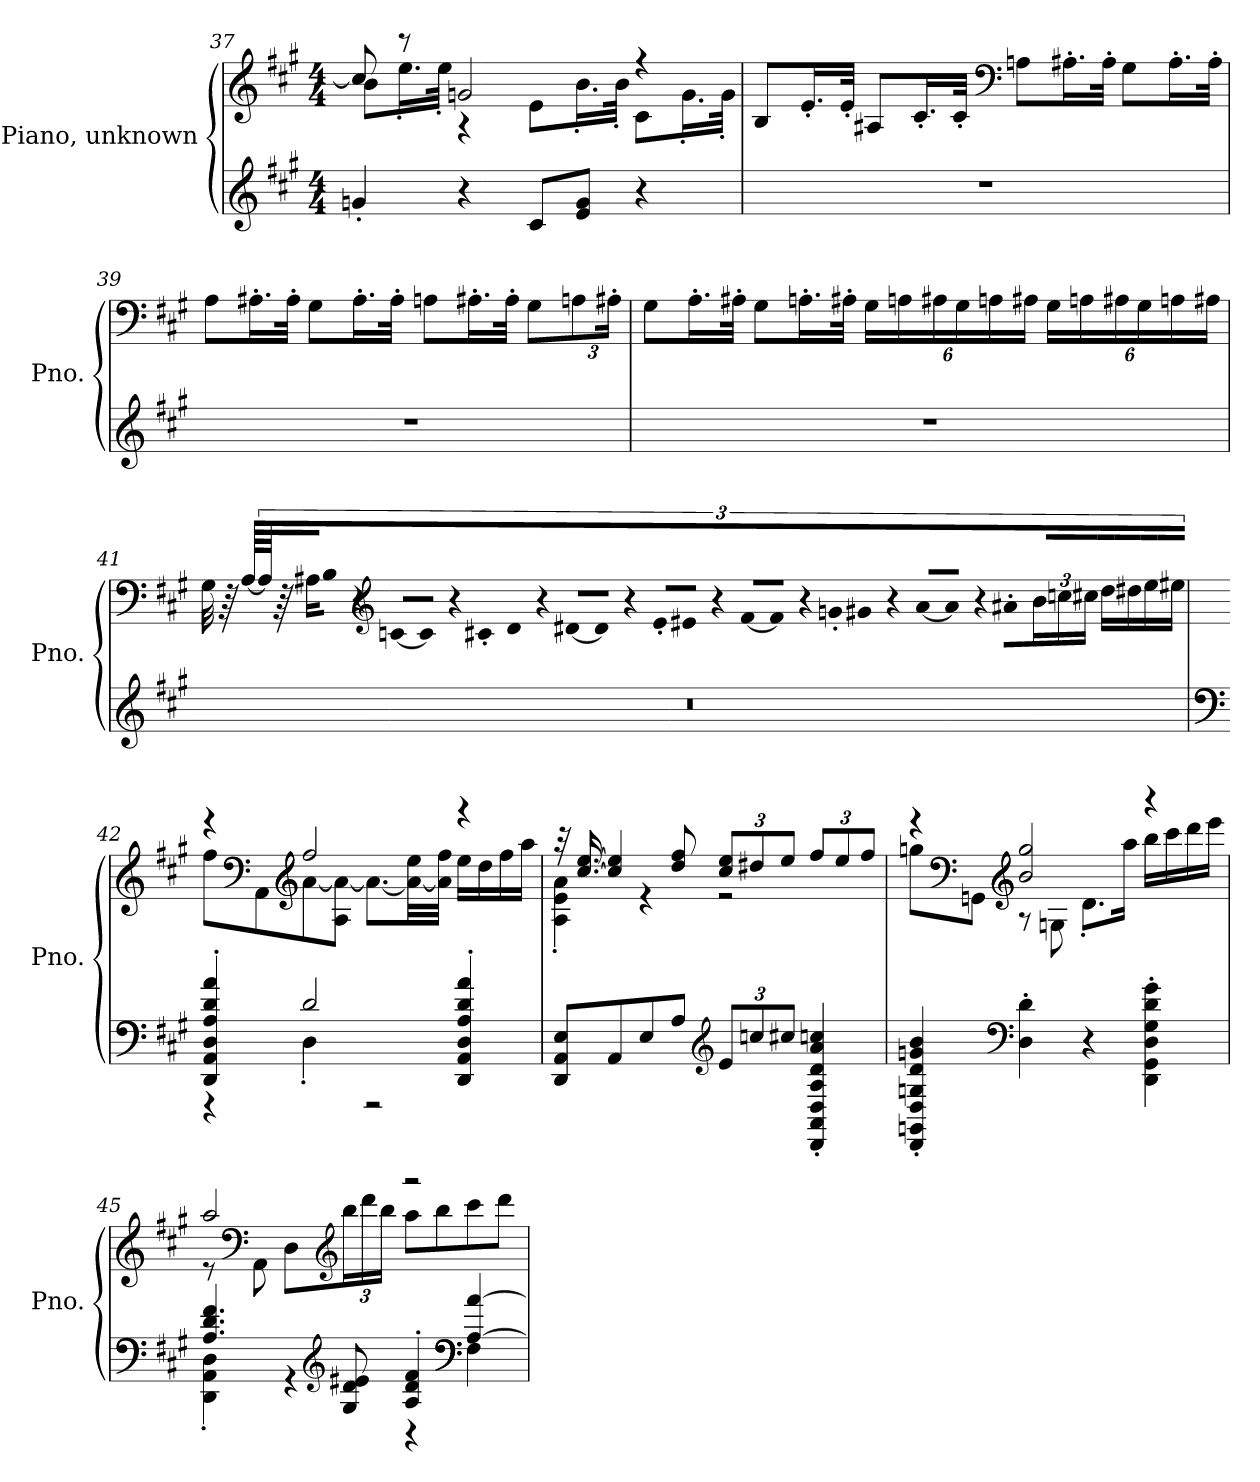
**kern	**kern
*part1	*part1
*staff2	*staff1
*I"Piano, unknown	*
*I'Pno.	*
*clefG2	*clefG2
*k[f#c#g#]	*k[f#c#g#]
*M4/4	*M4/4
=37	=37
*	*^
4gn'/	8cc#/]	8b\L
.	8r	16.ee'\L
.	.	32ee'\JJk
4r	2gn/	4r
8c#/L	.	8e\L
8e/ 8g/J	.	16.b'\L
.	.	32b'\JJk
4r	4r	8c#\L
.	.	16.g'\L
.	.	32g'\JJk
*	*v	*v
!!LO:LB:g=z
=38	=38
1r	8B/L
.	16.e'/L
.	32e'/JJk
.	8A#X/L
.	16.c#'/L
.	32c#'/JJk
*	*clefF4
.	8An\L
.	16.A#X'\L
.	32A#'\JJk
.	8G#\L
.	16.A#'\L
.	32A#'\JJk
=39	=39
1r	8A\L
.	16.A#X'\L
.	32A#'\JJk
.	8G#\L
.	16.A#'\L
.	32A#'\JJk
.	8An\L
.	16.A#X'\L
.	32A#'\JJk
.	8G#\L
*	*Xbrackettup
.	12An\
.	24A#X'\Jk
!!LO:LB:g=z
=40	=40
1r	8G#\L
.	16.A'\L
.	32A#X'\JJk
.	8G#\L
.	16.An'\L
.	32A#X'\JJk
.	24G#\LL
.	24An\
.	24A#X\
.	24G#\
.	24An\
.	24A#X\JJ
.	24G#\LL
.	24An\
.	24A#X\
.	24G#\
.	24An\
.	24A#X\JJ
!!LO:LB:g=z
=41	=41
1r	32G#\
.	64r
.	[64A\LLLL
*	*brackettup
.	96A\JJJJ]
.	96r
.	24A#X\LL
.	32B\JJk
.	64r
*	*clefG2
.	[64cn/LLLL
.	64c/JJJJ]
.	64r
.	32c#X'/
.	32d/
.	64r
.	[64d#X/LLLL
.	64d#/JJJJ]
.	64r
.	32e'/LLL
.	32e#X/JJJ
.	64r
.	[64f#/LLLL
.	64f#/JJJJ]
.	64r
.	32gn'/
.	32g#X/
.	64r
.	[64a/LLLL
.	64a/JJJJ]
.	64r
.	32a#X'\KLL
*	*Xbrackettup
.	24b\
.	24ccn\
.	24cc#X\JJ
.	16dd\LL
.	16dd#X\
.	16ee\
.	16ee#X\JJ
!!LO:LB:g=z
=42	=42
*clefF4	*
*^	*^
4DD/' 4AA/' 4D/' 4A/' 4d/' 4a/'	4r	4r	8ff#\L
*	*	*clefF4	*
.	.	.	8AA\
*	*	*clefG2	*
2d/	4D'\	2ff#/	[8a\
.	.	.	8A\ 8a\_J
.	2r	.	8.a\L_
.	.	.	32a\_ 32ee\LL
.	.	.	32a\] 32ff#\JJJ
4DD/' 4AA/' 4D/' 4A/' 4d/' 4a/'	.	4r	16ee\LL
.	.	.	16dd\
.	.	.	16ff#\
.	.	.	16aa\JJ
*v	*v	*	*
=43	=43	=43
8DD/ 8AA/ 8E/L	32r	4A\' 4e\' 4a\'
.	[16.cc#/ [16.ee/	.
8AA/	4cc#/] 4ee/]	.
8E/	.	4r
8A/J	8dd/ 8ff#/	.
*clefG2	*	*
*Xbrackettup	*	*
12e/L	12cc#/ 12ee/L	2r
12ccn/	12dd#X/	.
12cc#X/J	12ee/J	.
4DD/' 4AA/' 4D/' 4A/' 4d/' 4a/' 4ccn/'	12ff#/L	.
.	12ee/	.
.	12ff#/J	.
!!LO:LB:g=z	!!
=44	=44	=44
4DD/' 4GGn/' 4D/' 4Gn/' 4d/' 4gn/' 4b/'	4r	8ggn\L
*	*clefF4	*
.	.	8GGn\J
*clefF4	*clefG2	*
4D\' 4d\'	2b/ 2gg/	8r
.	.	8Gn\
4r	.	8.d'\L
.	.	16aa\Jk
4DD\' 4GG\' 4D\' 4G\' 4d\' 4g\'	4r	16bb\LL
.	.	16ccc#\
.	.	16ddd\
.	.	16eee\JJ
=45	=45	=45
*^	*	*
4.A/ 4.d/ 4.f#/	4DD\' 4AA\' 4D\'	2aa/	8r
*	*	*clefF4	*
.	.	.	8AA\
.	4r	.	8D\L
*clefG2	*	*clefG2	*
8G#/ 8d/ 8e#X/	.	.	24bb\L
.	.	.	24ddd\
.	.	.	24bb\JJ
4A/' 4d/' 4f#/'	4r	2r	8aa\L
.	.	.	8bb\
*clefF4	*	*	*
[4A/ [4a/	4F#\	.	8ccc#\
.	.	.	8ddd\J
*v	*v	*	*
*	*v	*v
=	=
*-	*-
